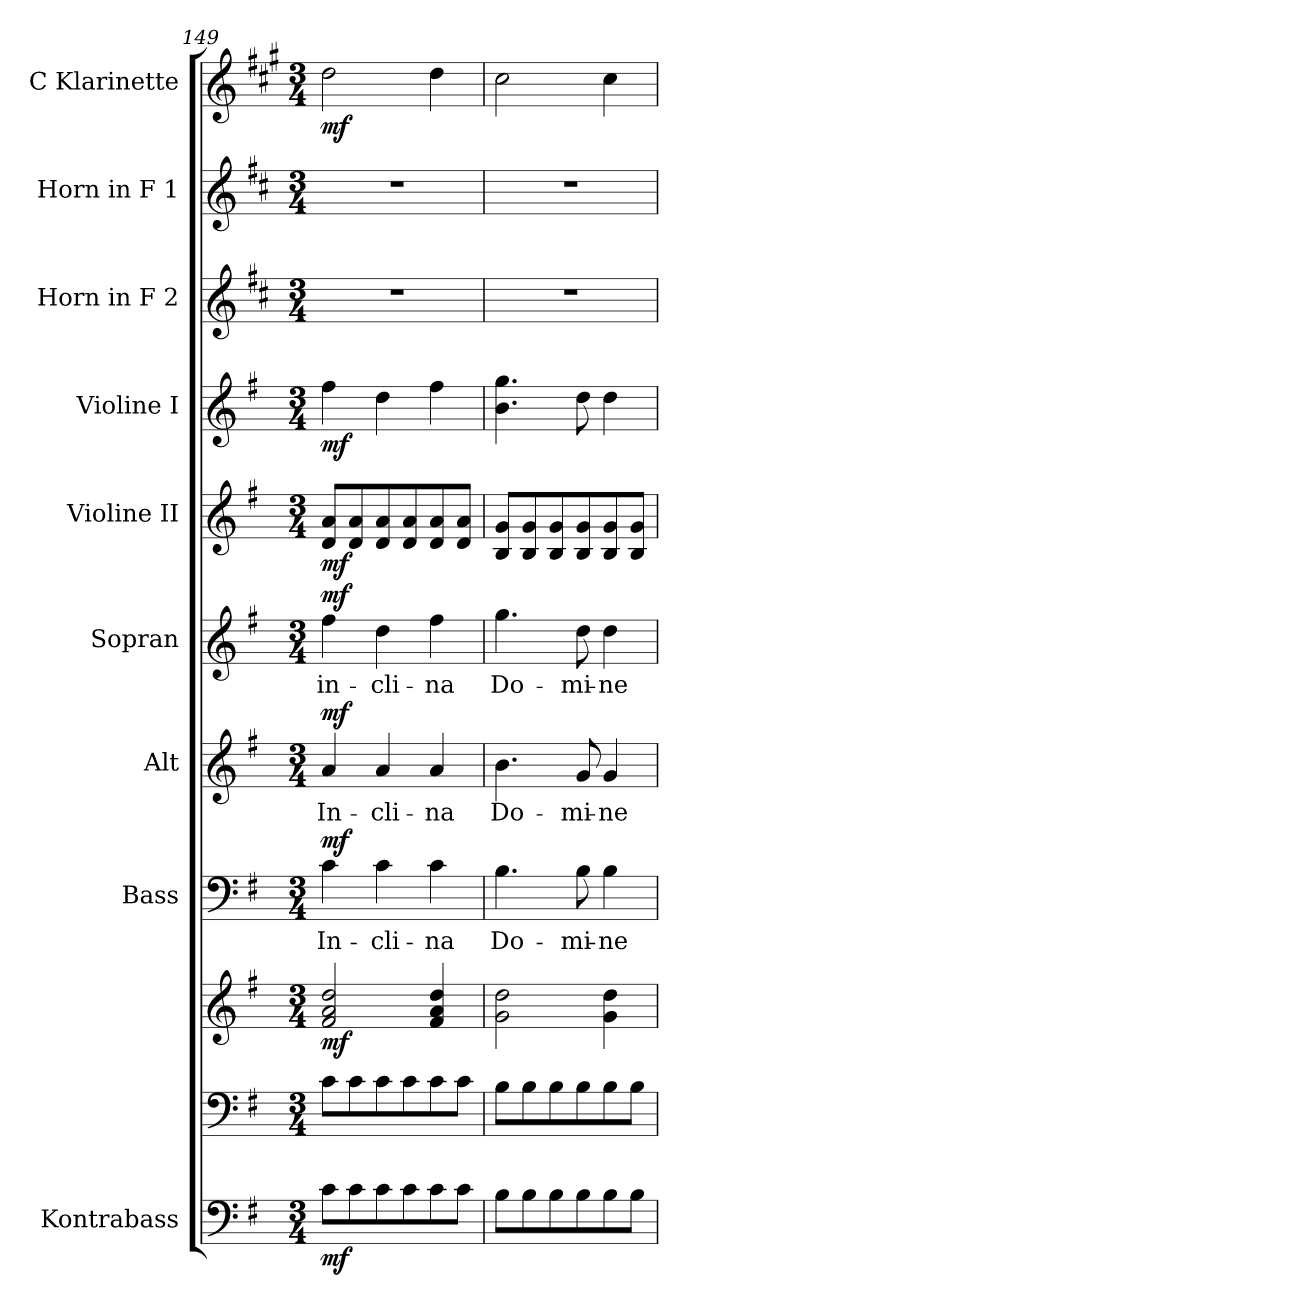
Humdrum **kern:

**kern	**dynam	**kern	**kern	**dynam	**kern	**text	**dynam	**kern	**text	**dynam	**kern	**text	**dynam	**kern	**dynam	**kern	**dynam	**kern	**kern	**kern	**dynam
*part10	*part10	*part9	*part9	*part9	*part8	*part8	*part8	*part7	*part7	*part7	*part6	*part6	*part6	*part5	*part5	*part4	*part4	*part3	*part2	*part1	*part1
*staff11	*staff11	*staff10	*staff9	*staff9/10	*staff8	*staff8	*staff8	*staff7	*staff7	*staff7	*staff6	*staff6	*staff6	*staff5	*staff5	*staff4	*staff4	*staff3	*staff2	*staff1	*staff1
*I"Kontrabass	*	*	*	*	*I"Bass	*	*	*I"Alt	*	*	*I"Sopran	*	*	*I"Violine II	*	*I"Violine I	*	*I"Horn in F 2	*I"Horn in F 1	*I"C Klarinette	*
*I'Kb.	*	*	*	*	*I'B.	*	*	*I'A.	*	*	*I'S.	*	*	*I'Vl. II	*	*I'Vl. I	*	*	*	*I'Kl.	*
*clefF4	*	*clefF4	*clefG2	*	*clefF4	*	*	*clefG2	*	*	*clefG2	*	*	*clefG2	*	*clefG2	*	*clefG2	*clefG2	*clefG2	*
*ITrd7c12	*	*	*	*	*	*	*	*	*	*	*	*	*	*	*	*	*	*ITrd4c7	*ITrd4c7	*ITrd1c2	*
*k[f#]	*	*k[f#]	*k[f#]	*	*k[f#]	*	*	*k[f#]	*	*	*k[f#]	*	*	*k[f#]	*	*k[f#]	*	*k[f#]	*k[f#]	*k[f#]	*
*G:	*	*G:	*G:	*	*G:	*	*	*G:	*	*	*G:	*	*	*G:	*	*G:	*	*G:	*G:	*G:	*
*M3/4	*	*M3/4	*M3/4	*	*M3/4	*	*	*M3/4	*	*	*M3/4	*	*	*M3/4	*	*M3/4	*	*M3/4	*M3/4	*M3/4	*
=149	=149	=149	=149	=149	=149	=149	=149	=149	=149	=149	=149	=149	=149	=149	=149	=149	=149	=149	=149	=149	=149
!	!LO:DY:b	!	!	!LO:DY:b	!	!LO:LY:b	!LO:DY:a	!	!LO:LY:b	!LO:DY:a	!	!LO:LY:b	!LO:DY:a	!	!LO:DY:b	!	!LO:DY:b	!	!	!	!LO:DY:b
8C\L	mf	8c\L	2f#/ 2a/ 2dd/	mf	4c\	In-	mf	4a/	In-	mf	4ff#\	in-	mf	8d/ 8a/L	mf	4ff#\	mf	2.r	2.r	2cc\	mf
8C\	.	8c\	.	.	.	.	.	.	.	.	.	.	.	8d/ 8a/	.	.	.	.	.	.	.
!	!	!	!	!	!	!LO:LY:b	!	!	!LO:LY:b	!	!	!LO:LY:b	!	!	!	!	!	!	!	!	!
8C\	.	8c\	.	.	4c\	-cli-	.	4a/	-cli-	.	4dd\	-cli-	.	8d/ 8a/	.	4dd\	.	.	.	.	.
8C\	.	8c\	.	.	.	.	.	.	.	.	.	.	.	8d/ 8a/	.	.	.	.	.	.	.
!	!	!	!	!	!	!LO:LY:b	!	!	!LO:LY:b	!	!	!LO:LY:b	!	!	!	!	!	!	!	!	!
8C\	.	8c\	4f#/ 4a/ 4dd/	.	4c\	-na	.	4a/	-na	.	4ff#\	-na	.	8d/ 8a/	.	4ff#\	.	.	.	4cc\	.
8C\J	.	8c\J	.	.	.	.	.	.	.	.	.	.	.	8d/ 8a/J	.	.	.	.	.	.	.
=150	=150	=150	=150	=150	=150	=150	=150	=150	=150	=150	=150	=150	=150	=150	=150	=150	=150	=150	=150	=150	=150
!	!	!	!	!	!	!LO:LY:b	!	!	!LO:LY:b	!	!	!LO:LY:b	!	!	!	!	!	!	!	!	!
8BB\L	.	8B\L	2g\ 2dd\	.	4.B\	Do-	.	4.b\	Do-	.	4.gg\	Do-	.	8B/ 8g/L	.	4.b\ 4.gg\	.	2.r	2.r	2b\	.
8BB\	.	8B\	.	.	.	.	.	.	.	.	.	.	.	8B/ 8g/	.	.	.	.	.	.	.
8BB\	.	8B\	.	.	.	.	.	.	.	.	.	.	.	8B/ 8g/	.	.	.	.	.	.	.
!	!	!	!	!	!	!LO:LY:b	!	!	!LO:LY:b	!	!	!LO:LY:b	!	!	!	!	!	!	!	!	!
8BB\	.	8B\	.	.	8B\	-mi-	.	8g/	-mi-	.	8dd\	-mi-	.	8B/ 8g/	.	8dd\	.	.	.	.	.
!	!	!	!	!	!	!LO:LY:b	!	!	!LO:LY:b	!	!	!LO:LY:b	!	!	!	!	!	!	!	!	!
8BB\	.	8B\	4g\ 4dd\	.	4B\	-ne	.	4g/	-ne	.	4dd\	-ne	.	8B/ 8g/	.	4dd\	.	.	.	4b\	.
8BB\J	.	8B\J	.	.	.	.	.	.	.	.	.	.	.	8B/ 8g/J	.	.	.	.	.	.	.
=	=	=	=	=	=	=	=	=	=	=	=	=	=	=	=	=	=	=	=	=	=
*-	*-	*-	*-	*-	*-	*-	*-	*-	*-	*-	*-	*-	*-	*-	*-	*-	*-	*-	*-	*-	*-
